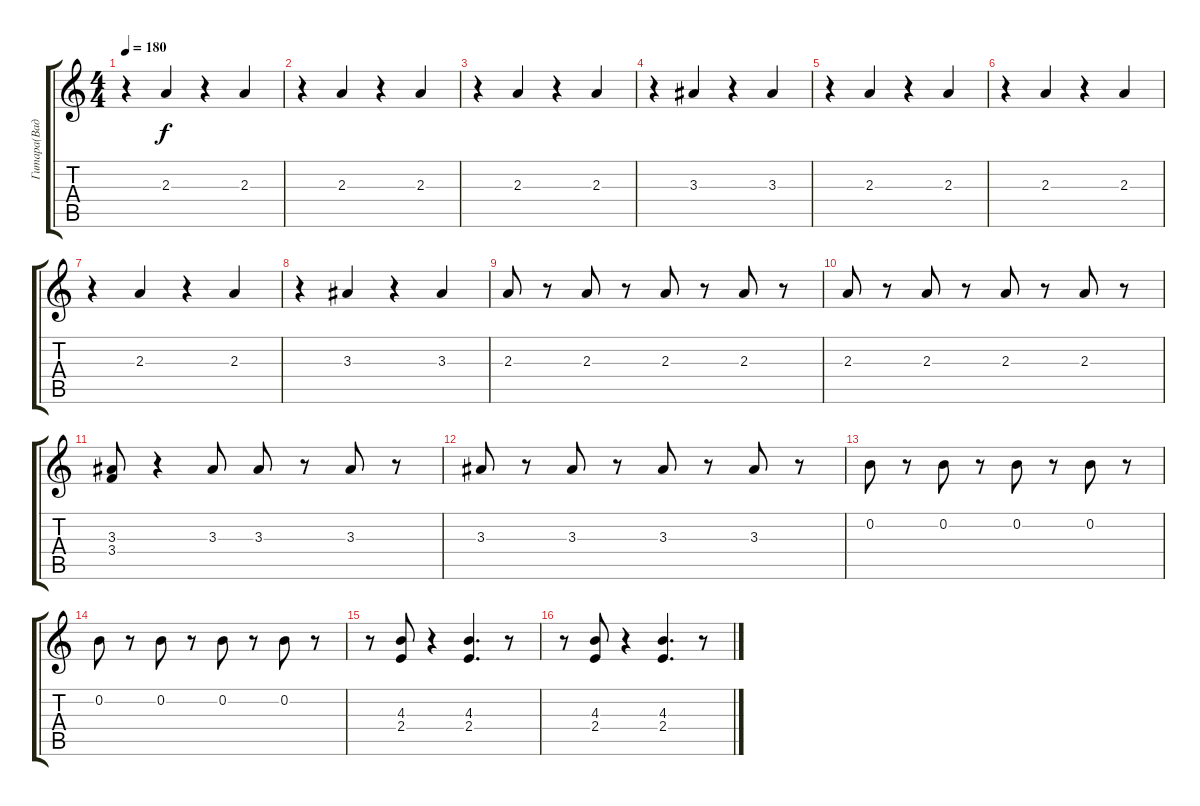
\track ("Гитара(Вадим)" "Гитара(Вад") {instrument distortionguitar}
\staff {score tabs}
\tuning (E4 B3 G3 D3 A2 E2) {hide}
\ts (4 4)
\tempo 180
\clef g2
\ks c
r.4{dy f} 2.3.4 r.4 2.3.4 |
r.4 2.3.4 r.4 2.3.4 |
r.4 2.3.4 r.4 2.3.4 |
r.4 3.3.4 r.4 3.3.4 |
r.4 2.3.4 r.4 2.3.4 |
r.4 2.3.4 r.4 2.3.4 |
r.4 2.3.4 r.4 2.3.4 |
r.4 3.3.4 r.4 3.3.4 |
2.3.8 r.8 2.3.8 r.8 2.3.8 r.8 2.3.8 r.8 |
2.3.8 r.8 2.3.8 r.8 2.3.8 r.8 2.3.8 r.8 |
(3.3 3.4).8 r.4 3.3.8 3.3.8 r.8 3.3.8 r.8 |
3.3.8 r.8 3.3.8 r.8 3.3.8 r.8 3.3.8 r.8 |
0.2.8 r.8 0.2.8 r.8 0.2.8 r.8 0.2.8 r.8 |
0.2.8 r.8 0.2.8 r.8 0.2.8 r.8 0.2.8 r.8 |
r.8 (4.3 2.4).8 r.4 (4.3 2.4).4{d} r.8 |
r.8 (4.3 2.4).8 r.4 (4.3 2.4).4{d} r.8
